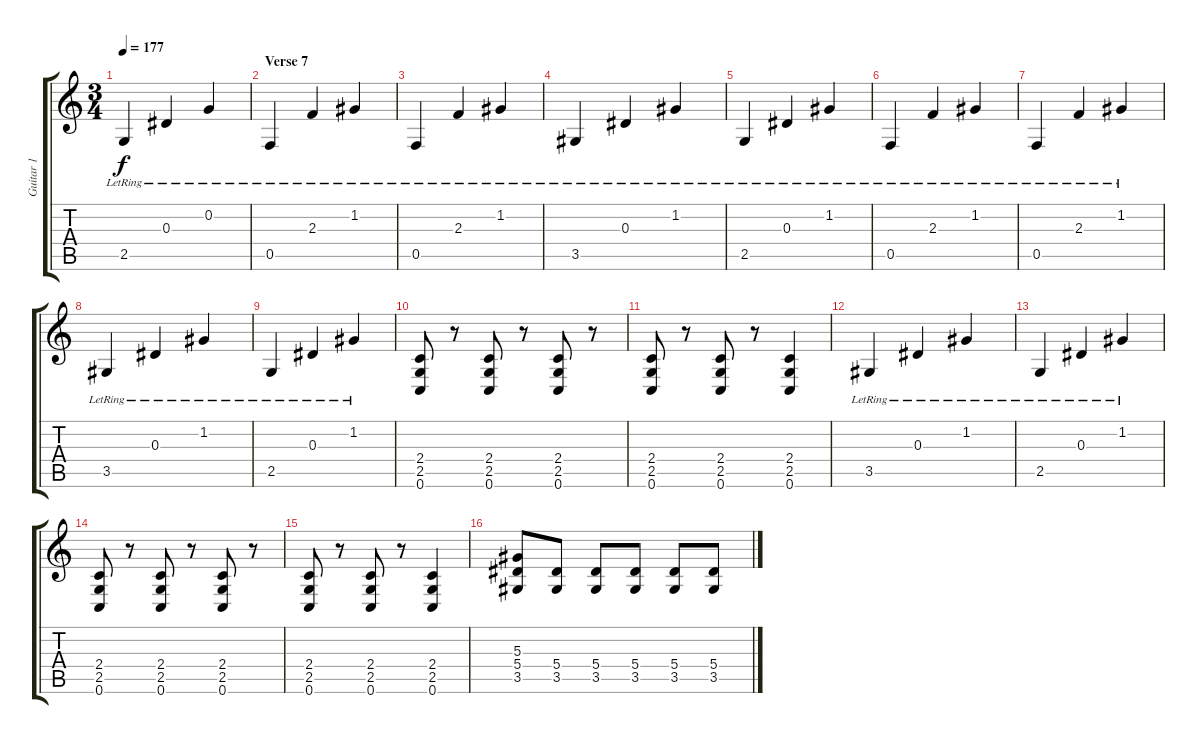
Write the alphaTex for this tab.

\track ("Guitar 1" "Guitar 1") {instrument distortionguitar}
\staff {score tabs}
\tuning (C4 G3 Eb3 Bb2 F2 C2) {hide}
\ts (3 4)
\tempo 177
\clef g2
\ks c
2.5{lr}.4{dy f} 0.3{lr}.4 0.2{lr}.4 |
\section ("" "Verse 7")
0.5{lr}.4{instrument electricguitarjazz} 2.3{lr}.4 1.2{lr}.4 |
0.5{lr}.4 2.3{lr}.4 1.2{lr}.4 |
3.5{lr}.4 0.3{lr}.4 1.2{lr}.4 |
2.5{lr}.4 0.3{lr}.4 1.2{lr}.4 |
0.5{lr}.4 2.3{lr}.4 1.2{lr}.4 |
0.5{lr}.4 2.3{lr}.4 1.2{lr}.4 |
3.5{lr}.4 0.3{lr}.4 1.2{lr}.4 |
2.5{lr}.4 0.3{lr}.4 1.2{lr}.4 |
(2.4 2.5 0.6).8{instrument distortionguitar} r.8 (2.4 2.5 0.6).8 r.8 (2.4 2.5 0.6).8 r.8 |
(2.4 2.5 0.6).8 r.8 (2.4 2.5 0.6).8 r.8 (2.4 2.5 0.6).4 |
3.5{lr}.4{instrument electricguitarjazz} 0.3{lr}.4 1.2{lr}.4 |
2.5{lr}.4 0.3{lr}.4 1.2{lr}.4 |
(2.4 2.5 0.6).8{instrument distortionguitar} r.8 (2.4 2.5 0.6).8 r.8 (2.4 2.5 0.6).8 r.8 |
(2.4 2.5 0.6).8 r.8 (2.4 2.5 0.6).8 r.8 (2.4 2.5 0.6).4 |
(5.3 5.4 3.5).8 (5.4 3.5).8 (5.4 3.5).8 (5.4 3.5).8 (5.4 3.5).8 (5.4 3.5).8
